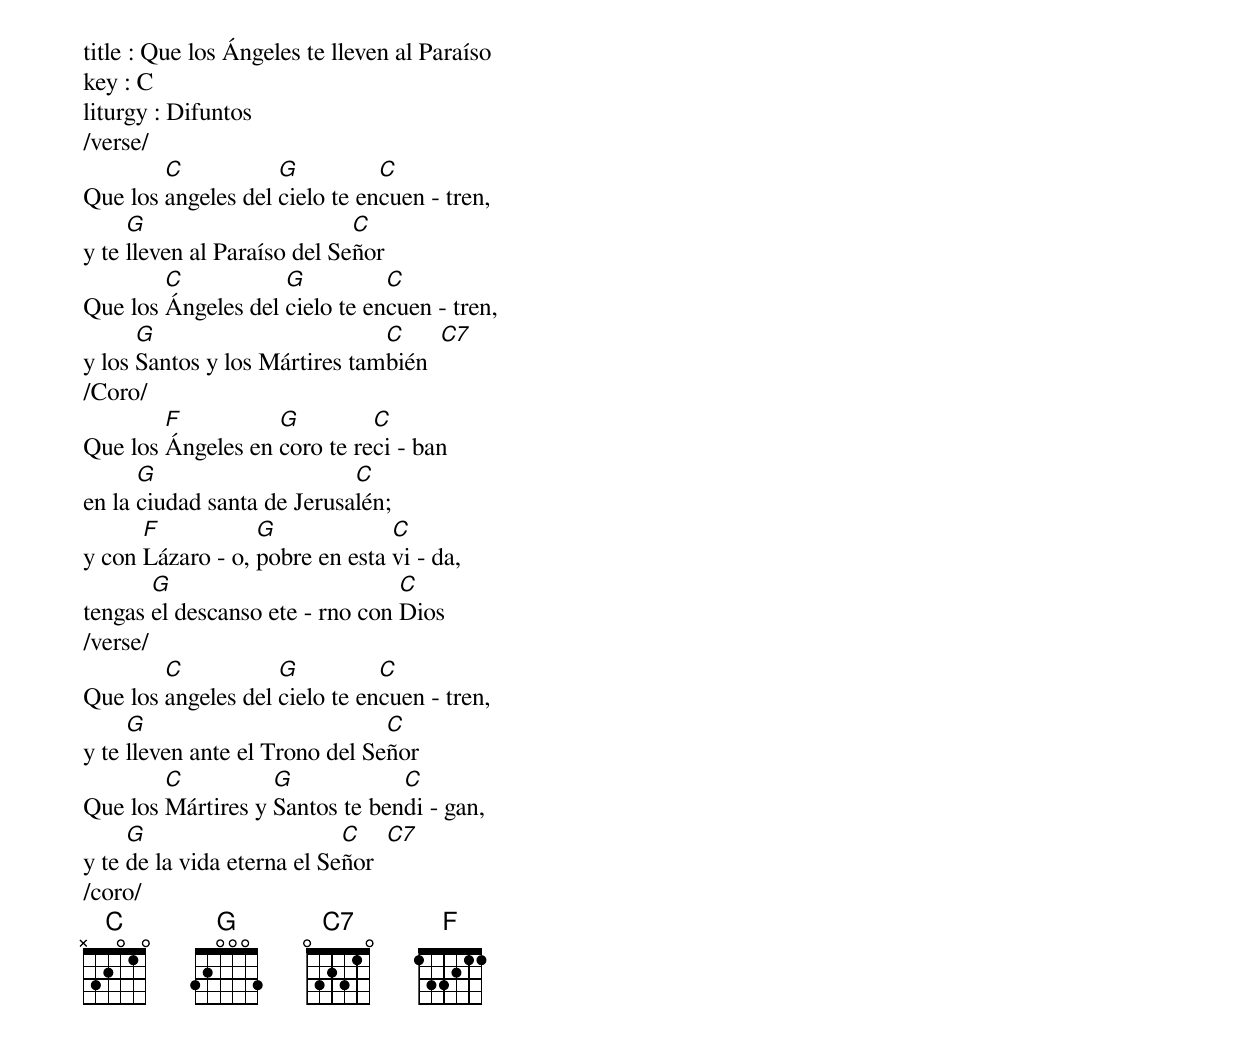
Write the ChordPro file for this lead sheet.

title : Que los Ángeles te lleven al Paraíso
key : C
liturgy : Difuntos
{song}
/verse/
Que los [C]angeles del [G]cielo te en[C]cuen - tren,
y te [G]lleven al Paraíso del Se[C]ñor
Que los [C]Ángeles del [G]cielo te en[C]cuen - tren,
y los [G]Santos y los Mártires tam[C]bién  [C7]
/Coro/
Que los [F]Ángeles en [G]coro te re[C]ci - ban
en la [G]ciudad santa de Jerusa[C]lén;
y con [F]Lázaro - o, [G]pobre en esta [C]vi - da,
tengas [G]el descanso ete - rno con [C]Dios
/verse/
Que los [C]angeles del [G]cielo te en[C]cuen - tren,
y te [G]lleven ante el Trono del Se[C]ñor
Que los [C]Mártires y [G]Santos te ben[C]di - gan,
y te [G]de la vida eterna el Se[C]ñor  [C7]
/coro/
